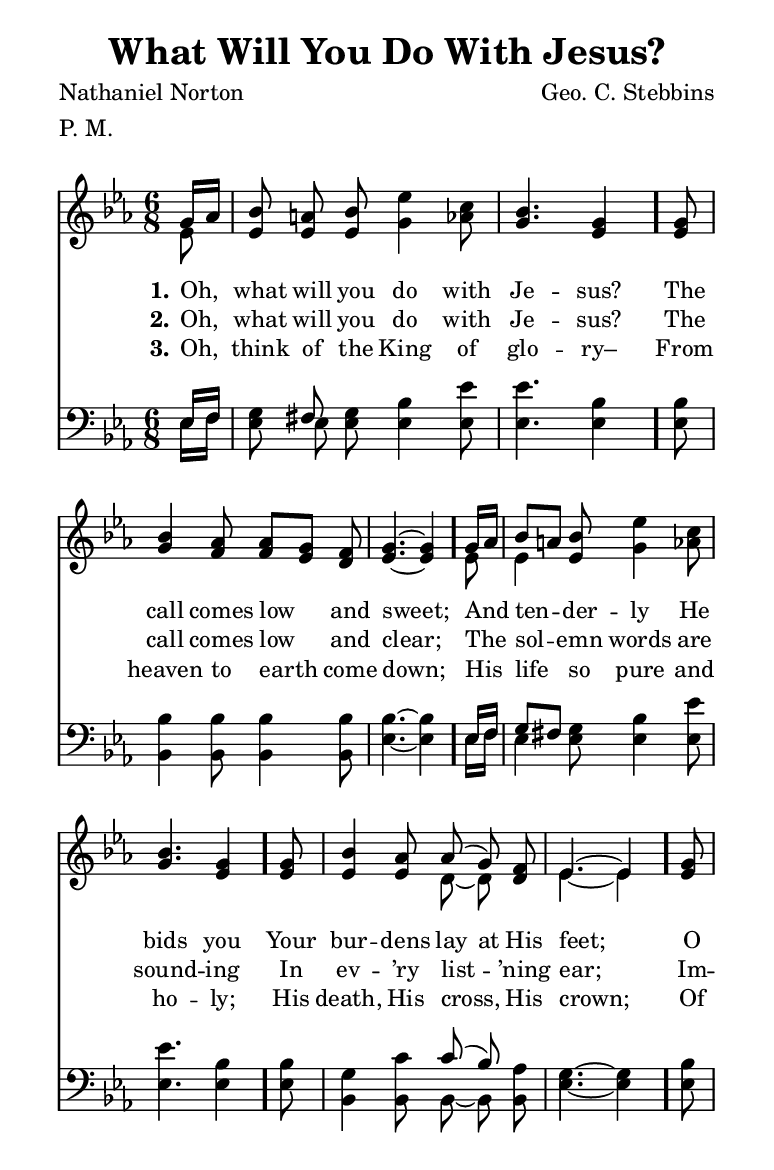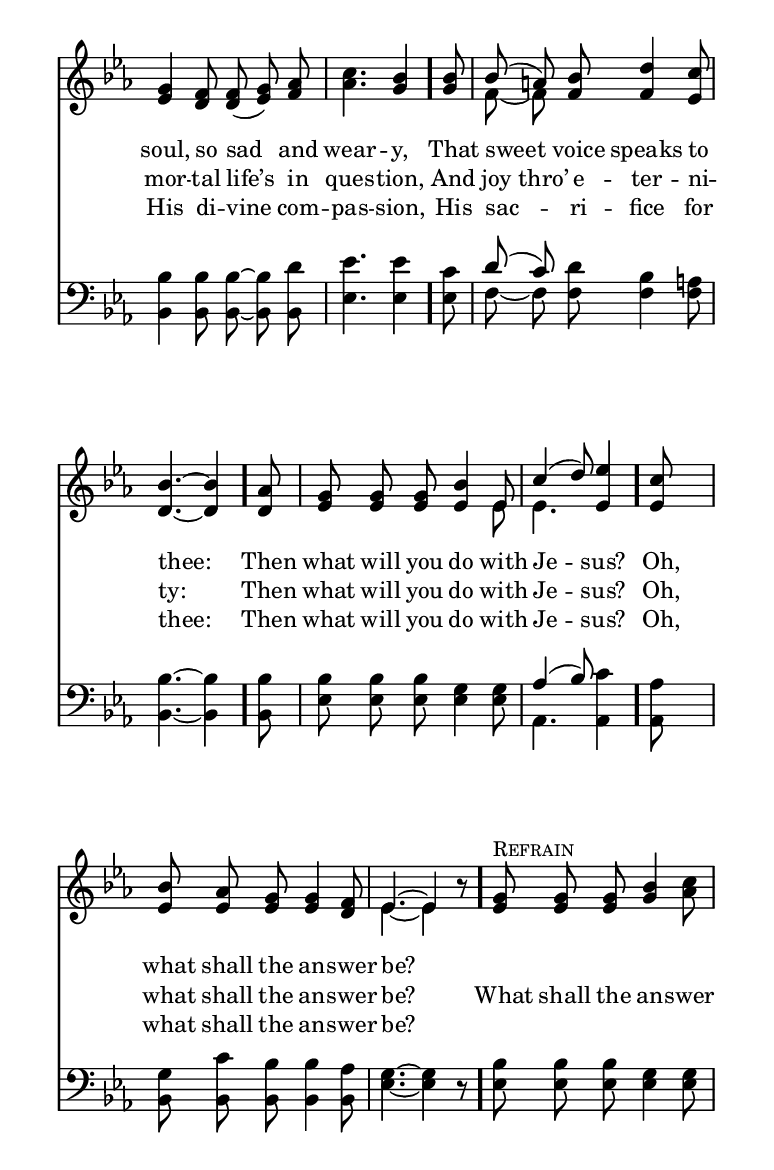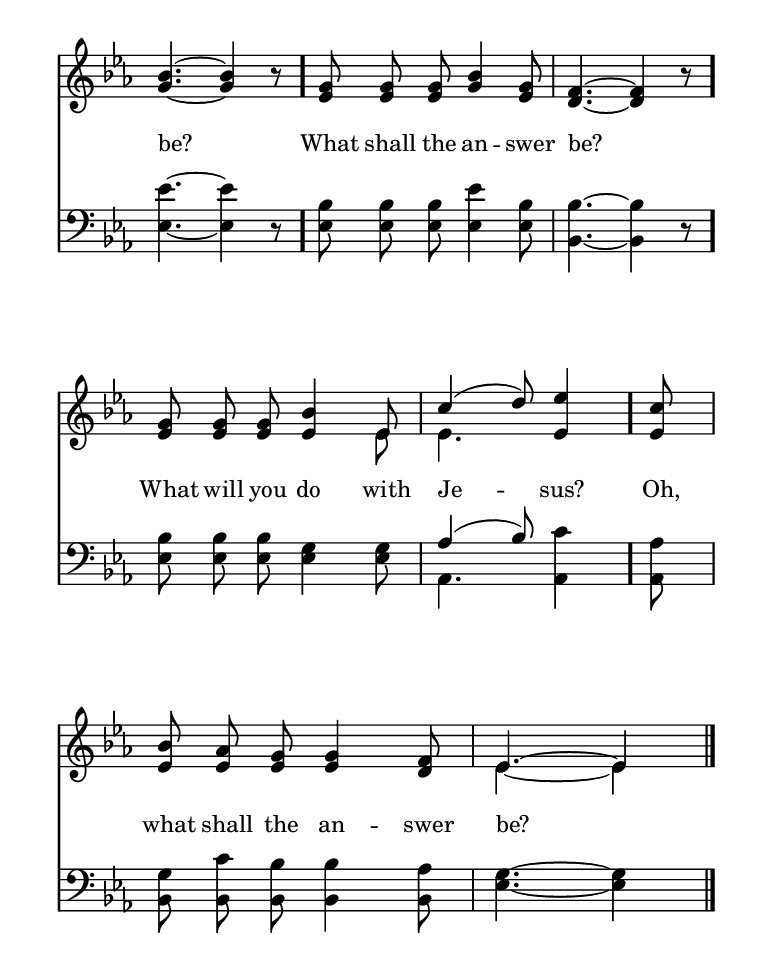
\include "common/global.ily"
\paper {
  \include "common/paper.ily"
  ragged-last-bottom = ##t
  systems-per-page = #(cond (is-eogsized 4) (#t #f))
  system-count = #(cond (is-eogsized 6) (#t #f))
  page-count = #(cond (is-eogsized 2) (#t #f))
}

\header{
  %gospel
  hymnnumber = "134"
  title = "What Will You Do With Jesus?"
  tunename = ""
  meter = "P. M."
  poet = "Nathaniel Norton"
  composer = "Geo. C. Stebbins"
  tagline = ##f
}

% for fermata in MIDI
ta = { \tempo 4=80 }
tb = { \tempo 4=40 }

global = {
  \include "common/overrides.ily"
  \override Staff.TimeSignature.style = #'numbered
  \time 6/8
  \override Score.MetronomeMark.transparent = ##t % hide all fermata changes too
  \ta
  \key ees \major
  \partial 8
  \autoBeamOff
}

notesSoprano = {
\global
\relative c'' {

  g16[ aes] | bes8 a bes ees4 c8 | bes4. g4
  g8 | bes4 aes8 aes[ g] f | g4. ~ g4
  g16[ aes] | bes8[ a] bes ees4 c8 | bes4. g4
  g8 | bes4 aes8 aes( g) f | ees4. ~ ees4
  g8 | g4 f8 f( g) aes | c4. bes4
  bes8 | bes( a) bes d4 c8 | bes4. ~ bes4
  aes8 | g g g bes4 ees,8 | c'4( d8) \tb ees4 \ta
  c8 | bes aes g g4 f8 | ees4. ~ ees4 r8 |

  << s^\markup { \small \caps "Refrain" }
  { g8 g g bes4 c8 | bes4. ~ bes4 r8 } >>
  g8 g g bes4 g8 | f4. ~ f4 r8 |
  g g g bes4 ees,8 | c'4( d8) \tb ees4 \ta
  c8 | bes aes g g4 f8 | ees4. ~ ees4

  \bar "|."

}
}

notesAlto = {
\global
\relative e' {

  ees8 | ees ees ees g4 aes8 | g4. ees4
  ees8 | g4 f8 f[ ees] d | ees4. ~ ees4
  ees8 | ees4 ees8 g4 aes8 | g4. ees4
  ees8 | ees4 ees8 d ~ d d | ees4. ~ ees4
  ees8 | ees4 d8 d( ees) f | aes4. g4
  g8 | f ~ f f f4 ees8 | d4. ~ d4
  d8 | ees ees ees ees4 ees8 | ees4. ees4
  ees8 | ees ees ees ees4 d8 | ees4. ~ ees4 r8 |

  ees8 ees ees g4 aes8 | g4. ~ g4 r8 |
  ees8 ees ees g4 ees8 | d4. ~ d4 r8 |
  ees ees ees ees4 ees8 | ees4. ees4
  ees8 | ees ees ees ees4 d8 | ees4. ~ ees4

}
}

notesTenor = {
\global
\relative a {

  ees16[ f] | g8 fis g bes4 ees8 | ees4. bes4
  bes8 | bes4 bes8 bes4 bes8 | bes4. ~ bes4
  ees,16[ f] | g8[ fis] g bes4 ees8 | ees4. bes4
  bes8 | g4 c8 c( bes) aes | g4. ~ g4
  bes8 | bes4 bes8 bes ~ bes d | ees4. ees4
  c8 | d( c) d bes4 a8 | bes4. ~ bes4
  bes8 | bes bes bes g4 g8 | aes4( bes8) c4
  aes8 | g c bes bes4 aes8 | g4. ~ g4 r8 |

  bes8 bes bes g4 g8 | ees'4. ~ ees4 r8 |
  bes8 bes bes ees4 bes8 | bes4. ~ bes4 r8 |
  bes bes bes g4 g8 | aes4( bes8) c4
  aes8 | g c bes bes4 aes8 | g4. ~ g4

}
}

notesBass = {
\global
\relative f {

  ees16[ f] | ees8 ees ees ees4 ees8 | ees4. ees4
  ees8 | bes4 bes8 bes4 bes8 | ees4. ~ ees4
  ees16[ f] | ees4 ees8 ees4 ees8 | ees4. ees4
  ees8 | bes4 bes8 bes ~ bes bes | ees4. ~ ees4
  ees8 | bes4 bes8 bes ~ bes bes | ees4. ees4
  ees8 | f ~ f f f4 f8 | bes,4. ~ bes4
  bes8 | ees ees ees ees4 ees8 | aes,4. aes4
  aes8 | bes bes bes bes4 bes8 | ees4. ~ ees4 r8 |

  ees8 ees ees ees4 ees8 | ees4. ~ ees4 r8 |
  ees8 ees ees ees4 ees8 | bes4. ~ bes4 r8 |
  ees ees ees ees4 ees8 | aes,4. aes4
  aes8 | bes bes bes bes4 bes8 | ees4. ~ ees4

}
}

Refrain = \lyricmode {

What shall the an -- swer be? \bar "."
What shall the an -- swer be? \bar "." \eogbreak
What will you do with Je -- sus? \bar "."
Oh, what shall the an -- swer be? \bar "." \eogbreak

}

wordsA = \lyricmode {
\set stanza = "1."

Oh, what will you do with Je -- sus? \bar "."
The call comes low and sweet; \bar "." \eogbreak
And ten -- der -- ly He bids you \bar "."
Your bur -- dens { \mon } lay at { \moff } His feet; \bar "." \eogbreak
O soul, so sad and wear -- y, \bar "."
That sweet voice speaks to thee: \bar "." \eogbreak
Then what will you do with Je -- sus? \bar "."
Oh, what shall the an -- swer be? \bar "." \eogbreak

}

wordsB = \lyricmode {
\set stanza = "2."

Oh, what will you do with Je -- sus?
The call comes low and clear;
The sol -- emn words are sound -- ing
In ev -- ’ry list -- ’ning ear;
Im -- mor -- tal life’s in ques -- tion,
And { \mon } joy thro’ { \moff } e -- ter -- ni -- ty:
Then what will you do with Je -- sus?
Oh, what shall the an -- swer be?

\Refrain

}

wordsC = \lyricmode {
\set stanza = "3."

Oh, think of the King of glo -- ry–
From heaven to earth come down;
His life so pure and ho -- ly;
His death, His cross, His crown;
Of His di -- vine com -- pas -- sion,
His sac -- ri -- fice for thee:
Then what will you do with Je -- sus?
Oh, what shall the an -- swer be?

}

\score {
  \context ChoirStaff <<
    \context Staff = upper <<
      \set Staff.autoBeaming = ##f
      \set ChoirStaff.systemStartDelimiter = #'SystemStartBar
      \set ChoirStaff.printPartCombineTexts = ##f
      \partcombine #'(2 . 9) \notesSoprano \notesAlto
      \context NullVoice = sopranos { \voiceOne << \notesSoprano >> }
      \context NullVoice = altos { \voiceTwo << \notesAlto >> }
      \context Lyrics = one   \lyricsto sopranos \wordsA
      \context Lyrics = two   \lyricsto sopranos \wordsB
      \context Lyrics = three \lyricsto sopranos \wordsC
    >>
    \context Staff = men <<
      \set Staff.autoBeaming = ##f
      \clef bass
      \set ChoirStaff.printPartCombineTexts = ##f
      \partcombine #'(2 . 9) \notesTenor \notesBass
      \context NullVoice = tenors { \voiceOne << \notesTenor >> }
      \context NullVoice = basses { \voiceTwo << \notesBass >> }
    >>
  >>
  \layout {
    \include "common/layout.ily"
  }
  \midi{
    \include "common/midi.ily"
  }
}

\version "2.19.49"  % necessary for upgrading to future LilyPond versions.

% vi:set et ts=2 sw=2 ai nocindent syntax=lilypond:
